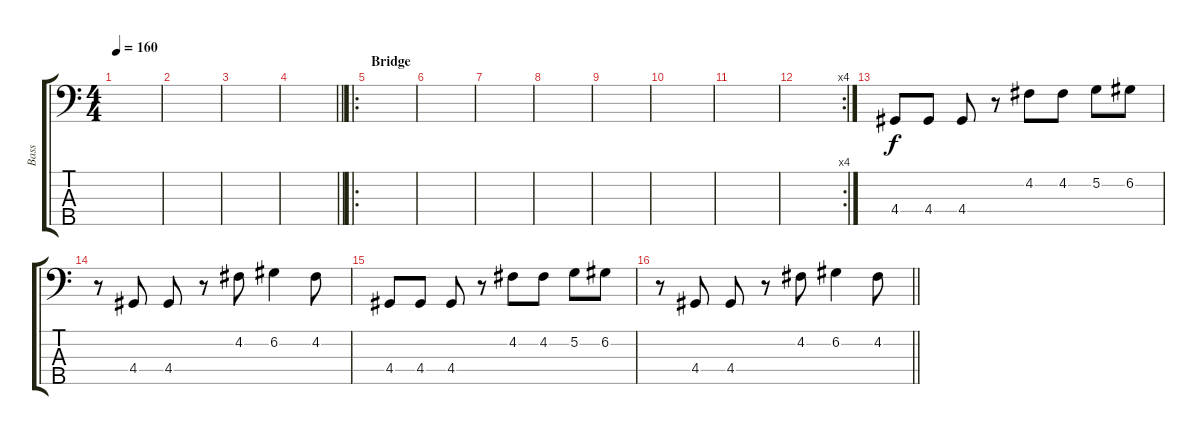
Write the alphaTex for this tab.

\track ("Bass" "Bass") {instrument synthbass1}
\staff {score tabs}
\tuning (G2 D2 A1 E1 B0) {hide}
\ts (4 4)
\tempo 160
\clef f4
\ks c
|
|
|
\barLineRight lightlight
|
\ro
\section ("" "Bridge")
|
|
|
|
|
|
|
\rc 4
|
4.4.8 4.4.8 4.4.8 r.8 4.2.8 4.2.8 5.2.8 6.2.8 |
r.8 4.4.8 4.4.8 r.8 4.2.8 6.2.4 4.2.8 |
4.4.8 4.4.8 4.4.8 r.8 4.2.8 4.2.8 5.2.8 6.2.8 |
\barLineRight lightlight
r.8 4.4.8 4.4.8 r.8 4.2.8 6.2.4 4.2.8
